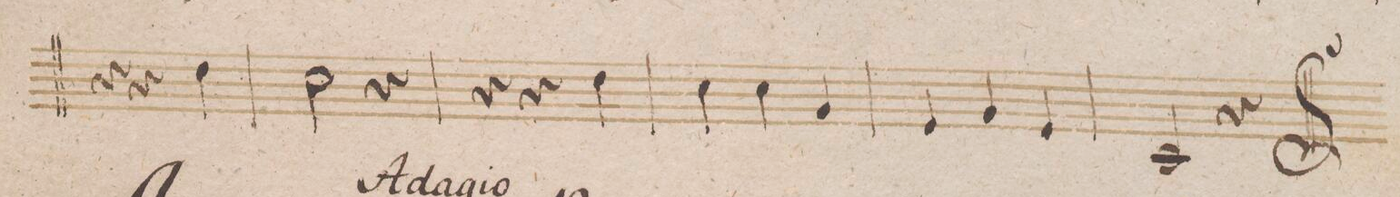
**kern	**dynam
*I"Corno 1mo in F.	*
*clefG2	*
*M3/4	*
4r	.
4r	.
4g\	.
=95	=95
2f\	.
4r	.
=96	=96
4r	.
4r	.
4g\	.
=97	=97
4f\	.
4f\	.
4c/	.
=98	=98
4A/	.
4c/	.
4A/	.
=99	=99
2F/	.
4r	.
==	==
*-	*-
